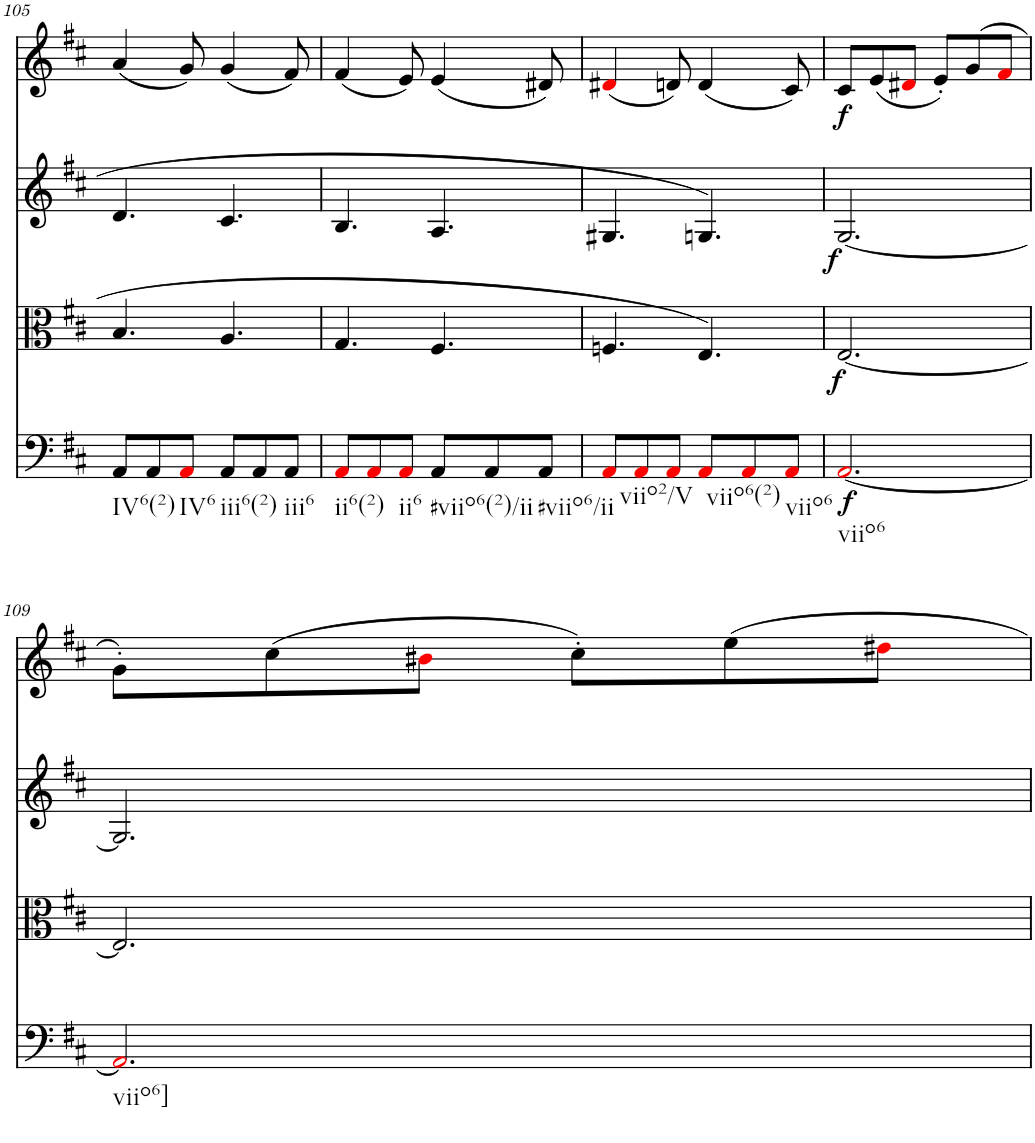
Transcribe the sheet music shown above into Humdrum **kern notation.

**kern	**dynam	**kern	**dynam	**kern	**dynam	**kern
*part4	*part4	*part3	*part3	*part2	*part2	*part1
*staff4	*staff4	*staff3	*staff3	*staff2	*staff2	*staff1
*I"Violoncello	*	*I"Viola	*	*I"Violin II	*	*I"Violin I
*I'Vc	*	*I'Vla	*	*I'Vln	*	*I'Vln
!!LO:PB:g=z
*clefF4	*	*clefC3	*	*clefG2	*	*clefG2
*k[f#c#]	*	*k[f#c#]	*	*k[f#c#]	*	*k[f#c#]
*M6/8	*	*M6/8	*	*M6/8	*	*M6/8
=105	=105	=105	=105	=105	=105	=105
!LO:TX:b:t=IV6(2)	!	!	!	!	!	!
8AA/L	.	4.B/	.	4.d/	.	(4a/
8AA/	.	.	.	.	.	.
!LO:TX:b:t=IV6	!	!	!	!	!	!
8AAi/J	.	.	.	.	.	8g/)
!LO:TX:b:t=iii6(2)	!	!	!	!	!	!
8AA/L	.	4.A/	.	4.c#/	.	(4g/
8AA/	.	.	.	.	.	.
!LO:TX:b:t=iii6	!	!	!	!	!	!
8AA/J	.	.	.	.	.	8f#/)
=106	=106	=106	=106	=106	=106	=106
!LO:TX:b:t=ii6(2)	!	!	!	!	!	!
8AAi/L	.	4.G/	.	4.B/	.	(4f#/
8AAi/	.	.	.	.	.	.
!LO:TX:b:t=ii6	!	!	!	!	!	!
8AAi/J	.	.	.	.	.	8e/)
!LO:TX:b:t=#viio6(2)/ii	!	!	!	!	!	!
8AA/L	.	4.F#/	.	4.A/	.	(4e/
8AA/	.	.	.	.	.	.
!LO:TX:b:t=#viio6/ii	!	!	!	!	!	!
8AA/J	.	.	.	.	.	8d#X/)
=107	=107	=107	=107	=107	=107	=107
!LO:TX:b:t=viio2/V	!	!	!	!	!	!
8AAi/L	.	4.Fn/	.	4.G#X/	.	(4d#Xi/
8AAi/	.	.	.	.	.	.
8AAi/J	.	.	.	.	.	8dn/)
!LO:TX:b:t=viio6(2)	!	!	!	!	!	!
8AAi/L	.	4.E/	.	4.Gn/	.	(4d/
8AAi/	.	.	.	.	.	.
!LO:TX:b:t=viio6	!	!	!	!	!	!
8AAi/J	.	.	.	.	.	8c#/)
=108	=108	=108	=108	=108	=108	=108
!LO:TX:b:t=viio6	!	!	!	!	!	!
!	!LO:DY:b	!	!LO:DY:b	!	!	!
!	!	!	!LO:DY:n=1:a	!	!LO:DY:a	!
[2.AAi/	f	[2.E/	f f	[2.G/	f	8c#/L
.	.	.	.	.	.	(8e/
.	.	.	.	.	.	8d#Xi/J
.	.	.	.	.	.	8e'/L)
.	.	.	.	.	.	(8g/
.	.	.	.	.	.	8f#i/J
!!LO:LB:g=z
=109	=109	=109	=109	=109	=109	=109
!LO:TX:b:t=viio6]	!	!	!	!	!	!
2.AAi/]	.	2.E/]	.	2.G/]	.	8g'\L)
.	.	.	.	.	.	(8cc#\
.	.	.	.	.	.	8b#Xi\J
.	.	.	.	.	.	8cc#'\L)
.	.	.	.	.	.	8ee\
.	.	.	.	.	.	8dd#Xi\J
=	=	=	=	=	=	=
*-	*-	*-	*-	*-	*-	*-
